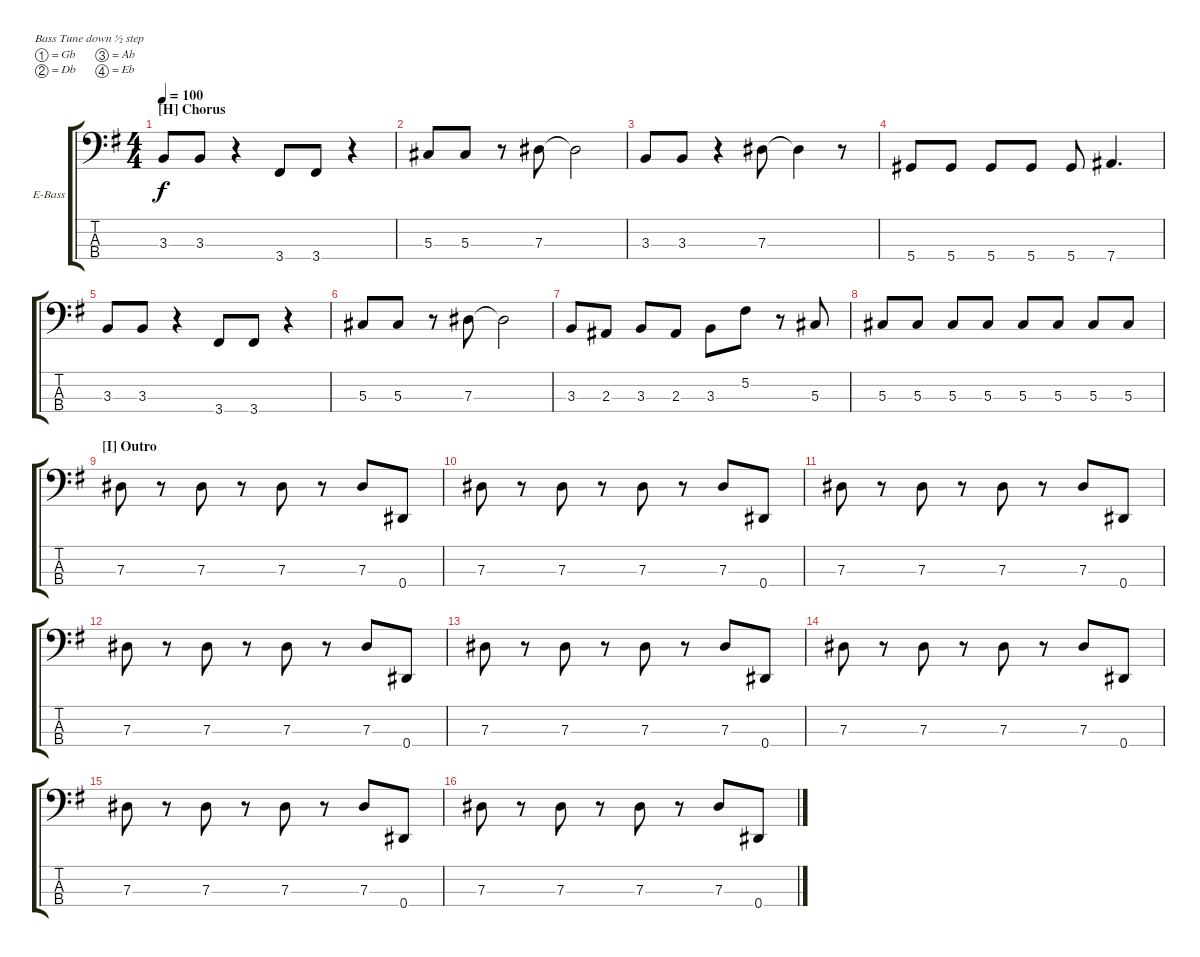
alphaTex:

\bracketExtendMode groupsimilarinstruments
\firstSystemTrackNameOrientation horizontal
\otherSystemsTrackNameOrientation horizontal
\track ("Bass" "E-Bass") {instrument electricbassfinger}
\staff {score tabs}
\tuning (Gb2 Db2 Ab1 Eb1)
\ts (4 4)
\section ("H" "Chorus")
\tempo 100
\clef f4
\scale
1.05549
\ks g
3.3.8{dy f} 3.3.8 r.4 3.4.8 3.4.8 r.4 |
\scale
0.944515 5.3.8 5.3.8 r.8 7.3.8 7.3{t}.2 |
\scale
1.05549 3.3.8 3.3.8 r.4 7.3.8 7.3{t}.4 r.8 |
\scale
0.944515 5.4.8 5.4.8 5.4.8 5.4.8 5.4.8 7.4.4{d} |
\scale
1.05549 3.3.8 3.3.8 r.4 3.4.8 3.4.8 r.4 |
\scale
0.944515 5.3.8 5.3.8 r.8 7.3.8 7.3{t}.2 |
\scale
1.05549 3.3.8 2.3.8 3.3.8 2.3.8 3.3.8 5.2.8 r.8 5.3.8 |
\scale
0.944515 5.3.8 5.3.8 5.3.8 5.3.8 5.3.8 5.3.8 5.3.8 5.3.8 |
\section ("I" "Outro")
\scale
1.05549 7.3.8 r.8 7.3.8 r.8 7.3.8 r.8 7.3.8 0.4.8 |
\scale
0.944515 7.3.8 r.8 7.3.8 r.8 7.3.8 r.8 7.3.8 0.4.8 |
\scale
1.05549 7.3.8 r.8 7.3.8 r.8 7.3.8 r.8 7.3.8 0.4.8 |
\scale
0.944515 7.3.8 r.8 7.3.8 r.8 7.3.8 r.8 7.3.8 0.4.8 |
\scale
1.05549 7.3.8 r.8 7.3.8 r.8 7.3.8 r.8 7.3.8 0.4.8 |
\scale
0.944515 7.3.8 r.8 7.3.8 r.8 7.3.8 r.8 7.3.8 0.4.8 |
\scale
1.05549 7.3.8 r.8 7.3.8 r.8 7.3.8 r.8 7.3.8 0.4.8 |
\scale
0.944515 7.3.8 r.8 7.3.8 r.8 7.3.8 r.8 7.3.8 0.4.8
